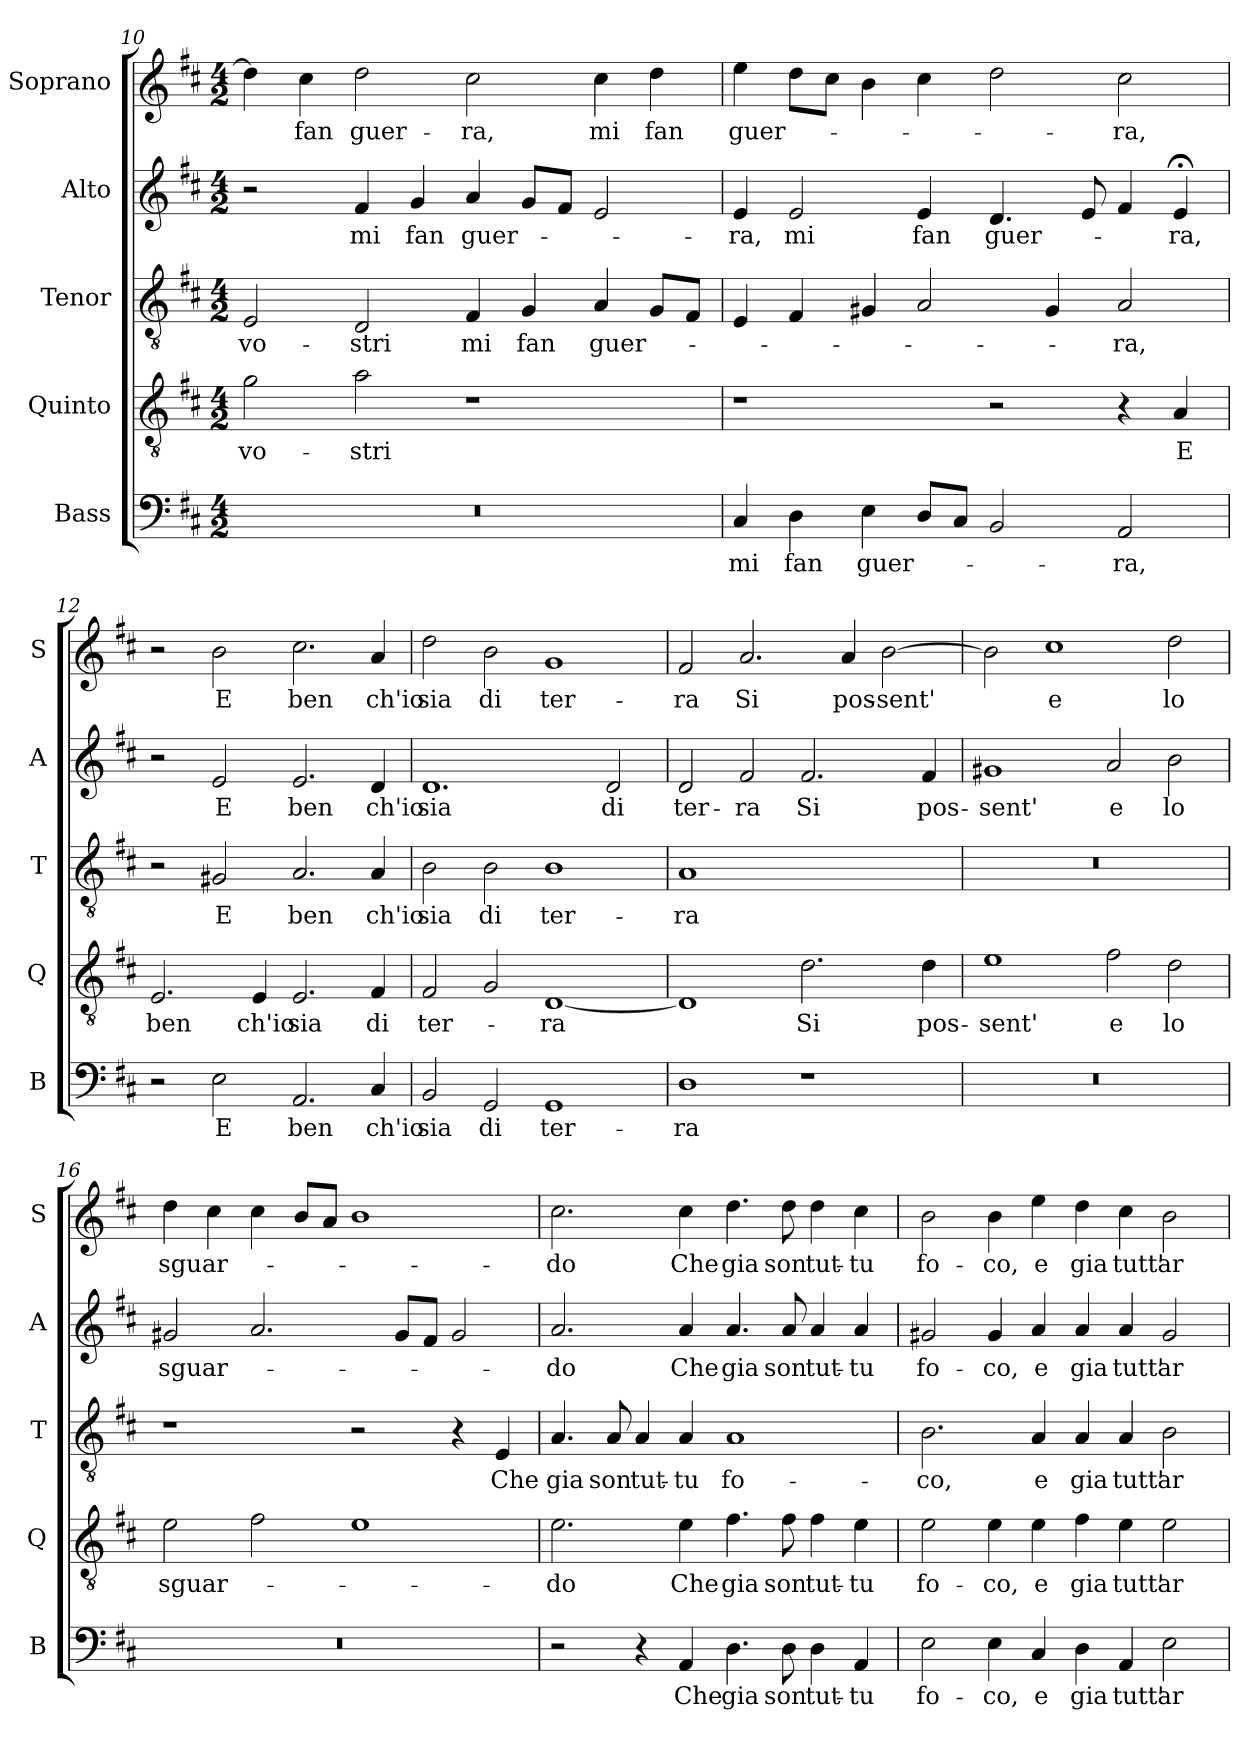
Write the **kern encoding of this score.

**kern	**text	**kern	**text	**kern	**text	**kern	**text	**kern	**text
*part5	*part5	*part4	*part4	*part3	*part3	*part2	*part2	*part1	*part1
*staff5	*staff5	*staff4	*staff4	*staff3	*staff3	*staff2	*staff2	*staff1	*staff1
*I"Bass	*	*I"Quinto	*	*I"Tenor	*	*I"Alto	*	*I"Soprano	*
*I'B	*	*I'Q	*	*I'T	*	*I'A	*	*I'S	*
*clefF4	*	*clefGv2	*	*clefGv2	*	*clefG2	*	*clefG2	*
*k[f#c#]	*	*k[f#c#]	*	*k[f#c#]	*	*k[f#c#]	*	*k[f#c#]	*
*D:	*	*D:	*	*D:	*	*D:	*	*D:	*
*M4/2	*	*M4/2	*	*M4/2	*	*M4/2	*	*M4/2	*
=10	=10	=10	=10	=10	=10	=10	=10	=10	=10
!	!	!	!LO:LY:b	!	!LO:LY:b	!	!	!	!
0r	.	2g\	vo-	2E/	vo-	2r	.	4dd\]	.
!	!	!	!	!	!	!	!	!	!LO:LY:b
.	.	.	.	.	.	.	.	4cc#\	fan
!	!	!	!LO:LY:b	!	!LO:LY:b	!	!LO:LY:b	!	!LO:LY:b
.	.	2a\	-stri	2D/	-stri	4f#/	mi	2dd\	guer-
!	!	!	!	!	!	!	!LO:LY:b	!	!
.	.	.	.	.	.	4g/	fan	.	.
!	!	!	!	!	!LO:LY:b	!	!LO:LY:b	!	!LO:LY:b
.	.	1r	.	4F#/	mi	4a/	guer-	2cc#\	-ra,
!	!	!	!	!	!LO:LY:b	!	!	!	!
.	.	.	.	4G/	fan	8g/L	.	.	.
.	.	.	.	.	.	8f#/J	.	.	.
!	!	!	!	!	!LO:LY:b	!	!	!	!LO:LY:b
.	.	.	.	4A/	guer-	2e/	.	4cc#\	mi
!	!	!	!	!	!	!	!	!	!LO:LY:b
.	.	.	.	8G/L	.	.	.	4dd\	fan
.	.	.	.	8F#/J	.	.	.	.	.
!!LO:LB:g=z
=11	=11	=11	=11	=11	=11	=11	=11	=11	=11
!	!LO:LY:b	!	!	!	!	!	!LO:LY:b	!	!LO:LY:b
4C#/	mi	1r	.	4E/	.	4e/	-ra,	4ee\	guer-
!	!LO:LY:b	!	!	!	!	!	!LO:LY:b	!	!
4D\	fan	.	.	4F#/	.	2e/	mi	8dd\L	.
.	.	.	.	.	.	.	.	8cc#\J	.
!	!LO:LY:b	!	!	!	!	!	!	!	!
4E\	guer-	.	.	4G#X/	.	.	.	4b\	.
!	!	!	!	!	!	!	!LO:LY:b	!	!
8D/L	.	.	.	2A/	.	4e/	fan	4cc#\	.
8C#/J	.	.	.	.	.	.	.	.	.
!	!	!	!	!	!	!	!LO:LY:b	!	!
2BB/	.	2r	.	.	.	4.d/	guer-	2dd\	.
.	.	.	.	4G#/	.	.	.	.	.
.	.	.	.	.	.	8e/	.	.	.
!	!LO:LY:b	!	!	!	!LO:LY:b	!	!	!	!LO:LY:b
2AA/	-ra,	4r	.	2A/	-ra,	4f#/	.	2cc#\	-ra,
!	!	!	!LO:LY:b	!	!	!	!LO:LY:b	!	!
.	.	4A/	E	.	.	4e;</	-ra,	.	.
=12	=12	=12	=12	=12	=12	=12	=12	=12	=12
!	!	!	!LO:LY:b	!	!	!	!	!	!
2r	.	2.E/	ben	2r	.	2r	.	2r	.
!	!LO:LY:b	!	!	!	!LO:LY:b	!	!LO:LY:b	!	!LO:LY:b
2E\	E	.	.	2G#X/	E	2e/	E	2b\	E
!	!	!	!LO:LY:b	!	!	!	!	!	!
.	.	4E/	ch'io	.	.	.	.	.	.
!	!LO:LY:b	!	!LO:LY:b	!	!LO:LY:b	!	!LO:LY:b	!	!LO:LY:b
2.AA/	ben	2.E/	sia	2.A/	ben	2.e/	ben	2.cc#\	ben
!	!LO:LY:b	!	!LO:LY:b	!	!LO:LY:b	!	!LO:LY:b	!	!LO:LY:b
4C#/	ch'io	4F#/	di	4A/	ch'io	4d/	ch'io	4a/	ch'io
=13	=13	=13	=13	=13	=13	=13	=13	=13	=13
!	!LO:LY:b	!	!LO:LY:b	!	!LO:LY:b	!	!LO:LY:b	!	!LO:LY:b
2BB/	sia	2F#/	ter-	2B\	sia	1.d	sia	2dd\	sia
!	!LO:LY:b	!	!	!	!LO:LY:b	!	!	!	!LO:LY:b
2GG/	di	2G/	.	2B\	di	.	.	2b\	di
!	!LO:LY:b	!	!LO:LY:b	!	!LO:LY:b	!	!	!	!LO:LY:b
1GG	ter-	[1D	-ra	1B	ter-	.	.	1g	ter-
!	!	!	!	!	!	!	!LO:LY:b	!	!
.	.	.	.	.	.	2d/	di	.	.
=14	=14	=14	=14	=14	=14	=14	=14	=14	=14
!	!LO:LY:b	!	!	!	!LO:LY:b	!	!LO:LY:b	!	!LO:LY:b
1D	-ra	1D]	.	1A	-ra	2d/	ter-	2f#/	-ra
!	!	!	!	!	!	!	!LO:LY:b	!	!LO:LY:b
.	.	.	.	.	.	2f#/	-ra	2.a/	Si
!	!	!	!LO:LY:b	!	!	!	!LO:LY:b	!	!
1r	.	2.d\	Si	1ryy	.	2.f#/	Si	.	.
!	!	!	!	!	!	!	!	!	!LO:LY:b
.	.	.	.	.	.	.	.	4a/	pos-
!	!	!	!	!	!	!	!	!	!LO:LY:b
.	.	.	.	.	.	.	.	[2b\	-sent'
!	!	!	!LO:LY:b	!	!	!	!LO:LY:b	!	!
.	.	4d\	pos-	.	.	4f#/	pos-	.	.
!!LO:LB:g=z
=15	=15	=15	=15	=15	=15	=15	=15	=15	=15
!	!	!	!LO:LY:b	!	!	!	!LO:LY:b	!	!
0r	.	1e	-sent'	0r	.	1g#X	-sent'	2b\]	.
!	!	!	!	!	!	!	!	!	!LO:LY:b
.	.	.	.	.	.	.	.	1cc#	e
!	!	!	!LO:LY:b	!	!	!	!LO:LY:b	!	!
.	.	2f#\	e	.	.	2a/	e	.	.
!	!	!	!LO:LY:b	!	!	!	!LO:LY:b	!	!LO:LY:b
.	.	2d\	lo	.	.	2b\	lo	2dd\	lo
=16	=16	=16	=16	=16	=16	=16	=16	=16	=16
!	!	!	!LO:LY:b	!	!	!	!LO:LY:b	!	!LO:LY:b
0r	.	2e\	sguar-	1r	.	2g#X/	sguar-	4dd\	sguar-
.	.	.	.	.	.	.	.	4cc#\	.
.	.	2f#\	.	.	.	2.a/	.	4cc#\	.
.	.	.	.	.	.	.	.	8b/L	.
.	.	.	.	.	.	.	.	8a/J	.
.	.	1e	.	2r	.	.	.	1b	.
.	.	.	.	.	.	8g#/L	.	.	.
.	.	.	.	.	.	8f#/J	.	.	.
.	.	.	.	4r	.	2g#/	.	.	.
!	!	!	!	!	!LO:LY:b	!	!	!	!
.	.	.	.	4E/	Che	.	.	.	.
=17	=17	=17	=17	=17	=17	=17	=17	=17	=17
!	!	!	!LO:LY:b	!	!LO:LY:b	!	!LO:LY:b	!	!LO:LY:b
2r	.	2.e\	-do	4.A/	gia	2.a/	-do	2.cc#\	-do
!	!	!	!	!	!LO:LY:b	!	!	!	!
.	.	.	.	8A/	son	.	.	.	.
!	!	!	!	!	!LO:LY:b	!	!	!	!
4r	.	.	.	4A/	tut-	.	.	.	.
!	!LO:LY:b	!	!LO:LY:b	!	!LO:LY:b	!	!LO:LY:b	!	!LO:LY:b
4AA/	Che	4e\	Che	4A/	-tu	4a/	Che	4cc#\	Che
!	!LO:LY:b	!	!LO:LY:b	!	!LO:LY:b	!	!LO:LY:b	!	!LO:LY:b
4.D\	gia	4.f#\	gia	1A	fo-	4.a/	gia	4.dd\	gia
!	!LO:LY:b	!	!LO:LY:b	!	!	!	!LO:LY:b	!	!LO:LY:b
8D\	son	8f#\	son	.	.	8a/	son	8dd\	son
!	!LO:LY:b	!	!LO:LY:b	!	!	!	!LO:LY:b	!	!LO:LY:b
4D\	tut-	4f#\	tut-	.	.	4a/	tut-	4dd\	tut-
!	!LO:LY:b	!	!LO:LY:b	!	!	!	!LO:LY:b	!	!LO:LY:b
4AA/	-tu	4e\	-tu	.	.	4a/	-tu	4cc#\	-tu
!!LO:PB:g=z
=18	=18	=18	=18	=18	=18	=18	=18	=18	=18
!	!LO:LY:b	!	!LO:LY:b	!	!LO:LY:b	!	!LO:LY:b	!	!LO:LY:b
2E\	fo-	2e\	fo-	2.B\	-co,	2g#X/	fo-	2b\	fo-
!	!LO:LY:b	!	!LO:LY:b	!	!	!	!LO:LY:b	!	!LO:LY:b
4E\	-co,	4e\	-co,	.	.	4g#/	-co,	4b\	-co,
!	!LO:LY:b	!	!LO:LY:b	!	!LO:LY:b	!	!LO:LY:b	!	!LO:LY:b
4C#/	e	4e\	e	4A/	e	4a/	e	4ee\	e
!	!LO:LY:b	!	!LO:LY:b	!	!LO:LY:b	!	!LO:LY:b	!	!LO:LY:b
4D\	gia	4f#\	gia	4A/	gia	4a/	gia	4dd\	gia
!	!LO:LY:b	!	!LO:LY:b	!	!LO:LY:b	!	!LO:LY:b	!	!LO:LY:b
4AA/	tutt'	4e\	tutt'	4A/	tutt'	4a/	tutt'	4cc#\	tutt'
!	!LO:LY:b	!	!LO:LY:b	!	!LO:LY:b	!	!LO:LY:b	!	!LO:LY:b
2E\	ar-	2e\	ar-	2B\	ar-	2g#/	ar-	2b\	ar-
=	=	=	=	=	=	=	=	=	=
*-	*-	*-	*-	*-	*-	*-	*-	*-	*-
